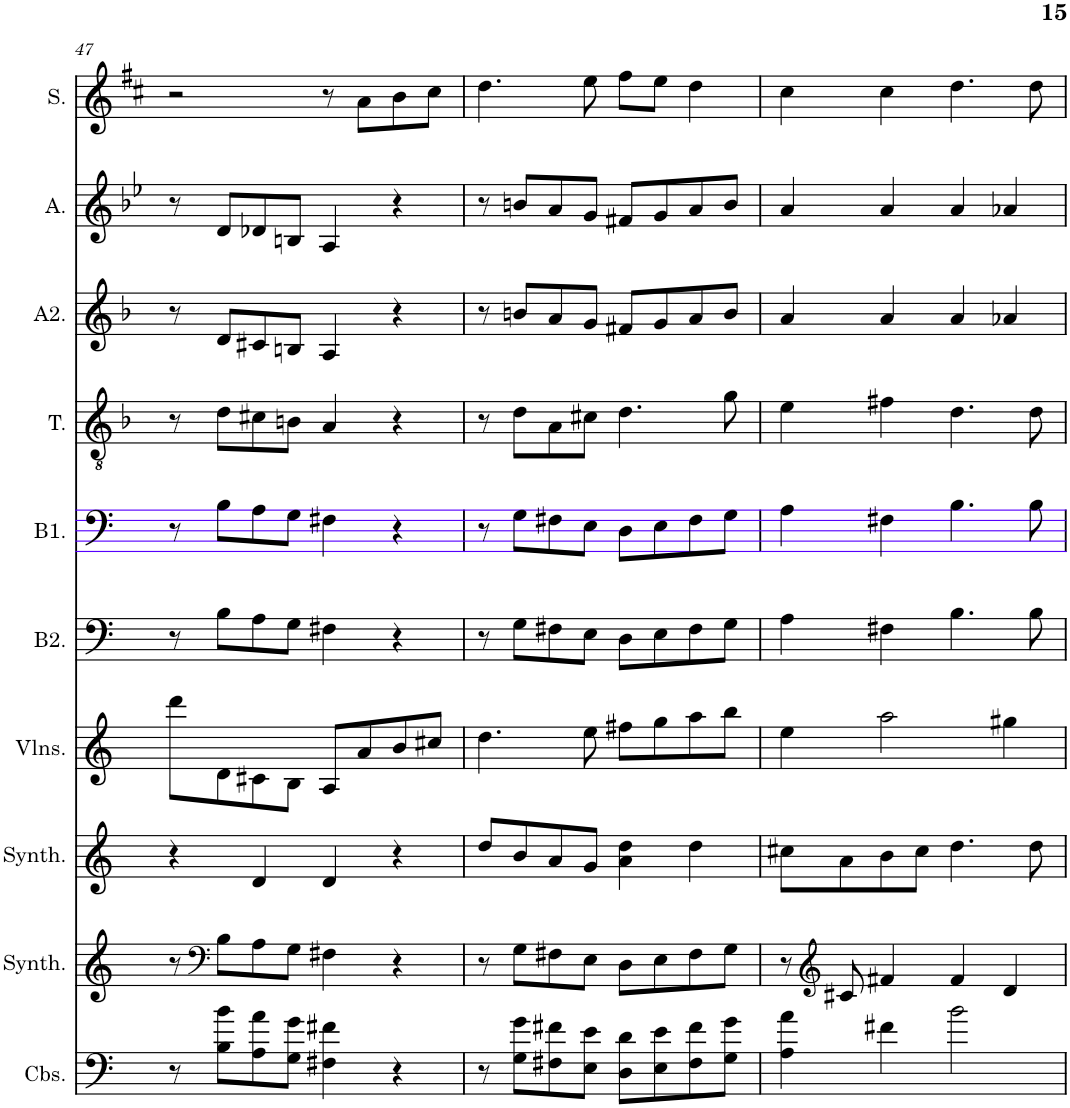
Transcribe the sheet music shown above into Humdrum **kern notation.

**kern	**kern	**kern	**kern	**kern	**kern	**kern	**kern	**kern	**kern
*part10	*part9	*part8	*part7	*part6	*part5	*part4	*part3	*part2	*part1
*staff10	*staff9	*staff8	*staff7	*staff6	*staff5	*staff4	*staff3	*staff2	*staff1
*I"Contrebasses, D'Bass/Strings, etc	*I"Synthétiseur d'instruments à cordes, Synth strings, etc	*I"Synthétiseur d'instruments à cordes, Synth strings 2	*I"Violons, 1st violins	*I"Basse2	*I"Basse1	*I"Ténor	*I"Alto2	*I"Alto	*I"Soprano
*I'Cbs.	*I'Synth.	*I'Synth.	*I'Vlns.	*I'B2.	*I'B1.	*I'T.	*I'A2.	*I'A.	*I'S.
!!LO:PB:g=z
*clefF4	*clefG2	*clefG2	*clefG2	*clefF4	*clefF4	*clefGv2	*clefG2	*clefG2	*clefG2
*Trd7c12	*	*	*	*	*	*	*	*	*
*k[]	*k[]	*k[]	*k[]	*k[]	*k[]	*k[b-]	*k[b-]	*k[b-e-]	*k[f#c#]
*M4/4	*M4/4	*M4/4	*M4/4	*M4/4	*M4/4	*M4/4	*M4/4	*M4/4	*M4/4
=47	=47	=47	=47	=47	=47	=47	=47	=47	=47
8r	8r	4r	8ddd\L	8r	8r	8r	8r	8r	2r
*	*clefF4	*	*	*	*	*	*	*	*
8B\ 8b\L	8B\L	.	8d\	8B\L	8B\L	8d\L	8d/L	8d/L	.
8A\ 8a\	8A\	4d/	8c#X\	8A\	8A\	8c#X\	8c#X/	8d-X/	.
8G\ 8g\J	8G\J	.	8B\J	8G\J	8G\J	8Bn\J	8Bn/J	8Bn/J	.
4F#X\ 4f#X\	4F#X\	4d/	8A/L	4F#X\	4F#X\	4A/	4A/	4A/	8r
.	.	.	8a/	.	.	.	.	.	8a\L
4r	4r	4r	8b/	4r	4r	4r	4r	4r	8b\
.	.	.	8cc#X/J	.	.	.	.	.	8cc#\J
=48	=48	=48	=48	=48	=48	=48	=48	=48	=48
8r	8r	8dd/L	4.dd\	8r	8r	8r	8r	8r	4.dd\
8G\ 8g\L	8G\L	8b/	.	8G\L	8G\L	8d\L	8bn/L	8bn/L	.
8F#X\ 8f#X\	8F#X\	8a/	.	8F#X\	8F#X\	8A\	8a/	8a/	.
8E\ 8e\J	8E\J	8g/J	8ee\	8E\J	8E\J	8c#X\J	8g/J	8g/J	8ee\
8D\ 8d\L	8D\L	4a\ 4dd\	8ff#X\L	8D\L	8D\L	4.d\	8f#X/L	8f#X/L	8ff#\L
8E\ 8e\	8E\	.	8gg\	8E\	8E\	.	8g/	8g/	8ee\J
8F#\ 8f#\	8F#\	4dd\	8aa\	8F#\	8F#\	.	8a/	8a/	4dd\
8G\ 8g\J	8G\J	.	8bb\J	8G\J	8G\J	8g\	8b/J	8b/J	.
=49	=49	=49	=49	=49	=49	=49	=49	=49	=49
4A\ 4a\	8r	8cc#X\L	4ee\	4A\	4A\	4e\	4a/	4a/	4cc#\
*	*clefG2	*	*	*	*	*	*	*	*
.	8c#X/	8a\	.	.	.	.	.	.	.
4f#X\	4f#X/	8b\	2aa\	4F#X\	4F#X\	4f#X\	4a/	4a/	4cc#\
.	.	8cc#\J	.	.	.	.	.	.	.
2b\	4f#/	4.dd\	.	4.B\	4.B\	4.d\	4a/	4a/	4.dd\
.	4d/	.	4gg#X\	.	.	.	4a-X/	4a-X/	.
.	.	8dd\	.	8B\	8B\	8d\	.	.	8dd\
=	=	=	=	=	=	=	=	=	=
*-	*-	*-	*-	*-	*-	*-	*-	*-	*-
